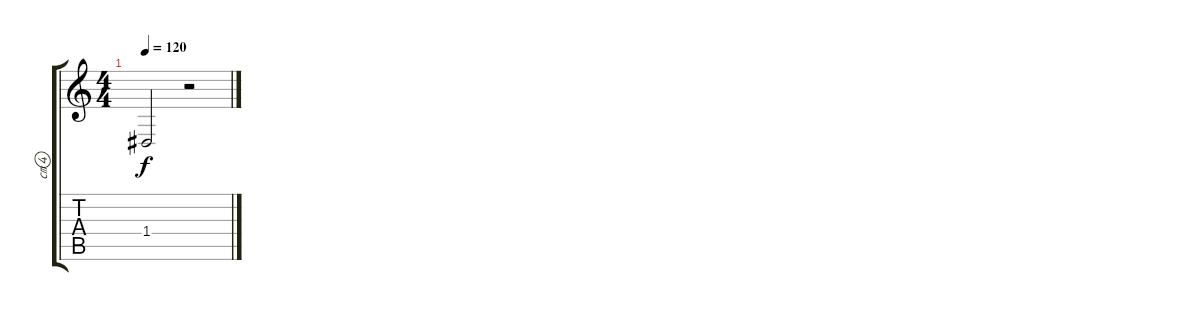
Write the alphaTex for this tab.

\track ("㎝" "㎝") {instrument oboe}
\staff {score tabs}
\tuning (E4 B3 G3 D3 A2 E2) {hide}
\ts (4 4)
\tempo 120
\clef g2
\ks c
1.4{t}.2{dy f} r.2
